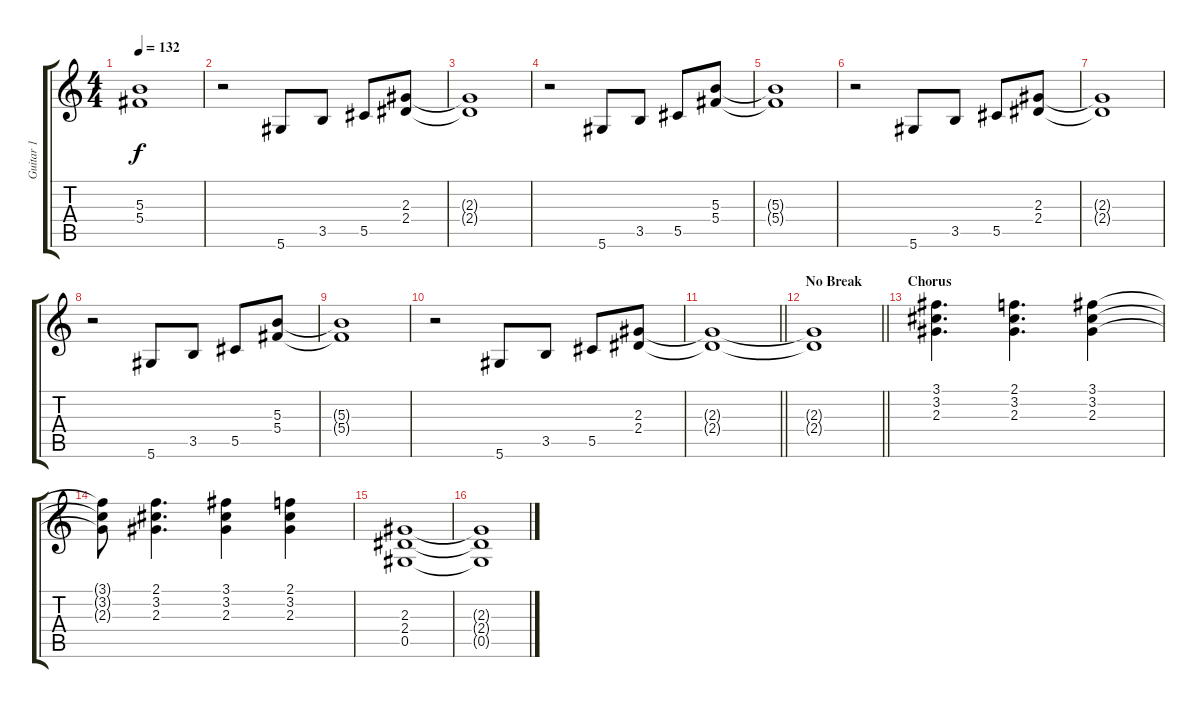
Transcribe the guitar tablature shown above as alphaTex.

\track ("Guitar 1" "Guitar 1") {instrument distortionguitar}
\staff {score tabs}
\tuning (Eb4 Bb3 Gb3 Db3 Ab2 Eb2) {hide}
\ts (4 4)
\tempo 132
\clef g2
\ks c
(5.3{t} 5.4{t}).1{dy f} |
r.2 5.6.8 3.5.8 5.5.8 (2.3 2.4).8 |
(2.3{t} 2.4{t}).1 |
r.2 5.6.8 3.5.8 5.5.8 (5.3 5.4).8 |
(5.3{t} 5.4{t}).1 |
r.2 5.6.8 3.5.8 5.5.8 (2.3 2.4).8 |
(2.3{t} 2.4{t}).1 |
r.2 5.6.8 3.5.8 5.5.8 (5.3 5.4).8 |
(5.3{t} 5.4{t}).1 |
r.2 5.6.8 3.5.8 5.5.8 (2.3 2.4).8 |
\barLineRight lightlight
(2.3{t} 2.4{t}).1 |
\section ("" "No Break")
\barLineRight lightlight
(2.3{t} 2.4{t}).1 |
\section ("" "Chorus")
(3.1 3.2 2.3).4{d} (2.1 3.2 2.3).4{d} (3.1 3.2 2.3).4 |
(3.1{t} 3.2{t} 2.3{t}).8 (2.1 3.2 2.3).4{d} (3.1 3.2 2.3).4 (2.1 3.2 2.3).4 |
(2.3 2.4 0.5).1 |
(2.3{t} 2.4{t} 0.5{t}).1
